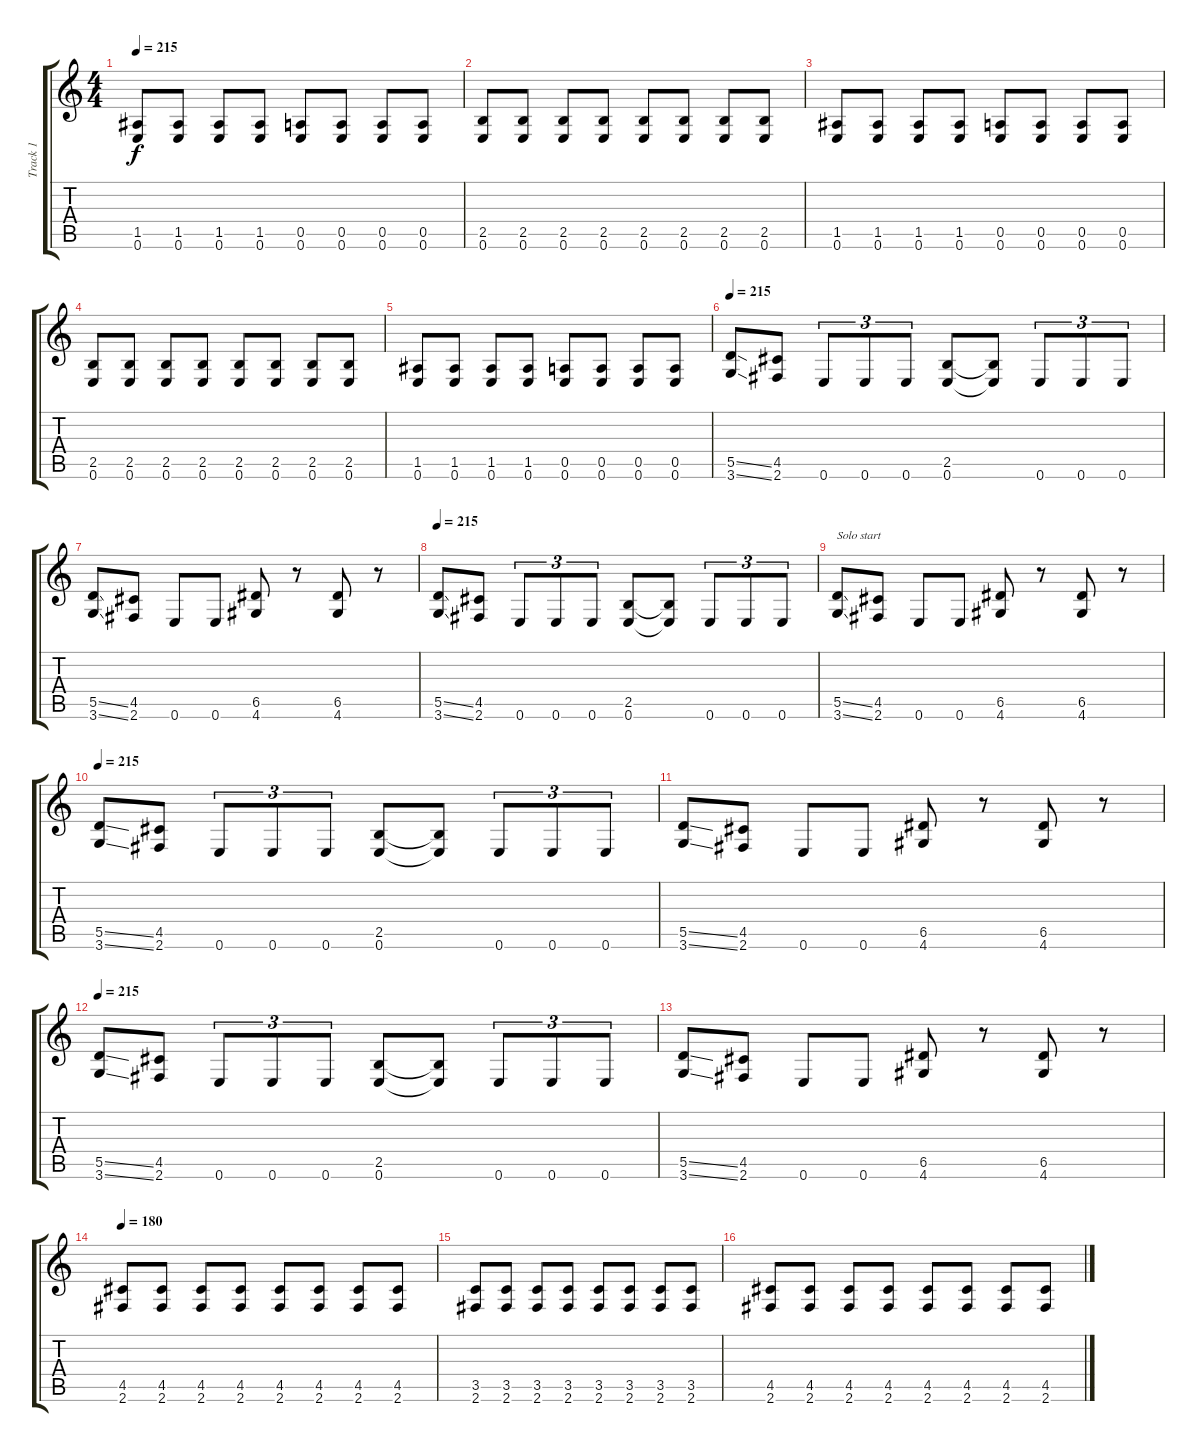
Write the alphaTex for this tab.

\track ("Track 1" "Track 1") {instrument distortionguitar}
\staff {score tabs}
\tuning (E4 B3 G3 D3 A2 E2) {hide}
\ts (4 4)
\tempo 215
\clef g2
\ks c
(1.5 0.6).8{dy f} (1.5 0.6).8 (1.5 0.6).8 (1.5 0.6).8 (0.5 0.6).8 (0.5 0.6).8 (0.5 0.6).8 (0.5 0.6).8 |
(2.5 0.6).8 (2.5 0.6).8 (2.5 0.6).8 (2.5 0.6).8 (2.5 0.6).8 (2.5 0.6).8 (2.5 0.6).8 (2.5 0.6).8 |
(1.5 0.6).8 (1.5 0.6).8 (1.5 0.6).8 (1.5 0.6).8 (0.5 0.6).8 (0.5 0.6).8 (0.5 0.6).8 (0.5 0.6).8 |
(2.5 0.6).8 (2.5 0.6).8 (2.5 0.6).8 (2.5 0.6).8 (2.5 0.6).8 (2.5 0.6).8 (2.5 0.6).8 (2.5 0.6).8 |
(1.5 0.6).8 (1.5 0.6).8 (1.5 0.6).8 (1.5 0.6).8 (0.5 0.6).8 (0.5 0.6).8 (0.5 0.6).8 (0.5 0.6).8 |
\tempo 215
(5.5{ss} 3.6{ss}).8 (4.5 2.6).8 0.6.8{tu (3 2)} 0.6.8{tu (3 2)} 0.6.8{tu (3 2)} (2.5 0.6).8 (2.5{t} 0.6{t}).8 0.6.8{tu (3 2)} 0.6.8{tu (3 2)} 0.6.8{tu (3 2)} |
(5.5{ss} 3.6{ss}).8 (4.5 2.6).8 0.6.8 0.6.8 (6.5 4.6).8 r.8 (6.5 4.6).8 r.8 |
\tempo 215
(5.5{ss} 3.6{ss}).8 (4.5 2.6).8 0.6.8{tu (3 2)} 0.6.8{tu (3 2)} 0.6.8{tu (3 2)} (2.5 0.6).8 (2.5{t} 0.6{t}).8 0.6.8{tu (3 2)} 0.6.8{tu (3 2)} 0.6.8{tu (3 2)} |
(5.5{ss} 3.6{ss}).8{txt "Solo start"} (4.5 2.6).8 0.6.8 0.6.8 (6.5 4.6).8 r.8 (6.5 4.6).8 r.8 |
\tempo 215
(5.5{ss} 3.6{ss}).8 (4.5 2.6).8 0.6.8{tu (3 2)} 0.6.8{tu (3 2)} 0.6.8{tu (3 2)} (2.5 0.6).8 (2.5{t} 0.6{t}).8 0.6.8{tu (3 2)} 0.6.8{tu (3 2)} 0.6.8{tu (3 2)} |
(5.5{ss} 3.6{ss}).8 (4.5 2.6).8 0.6.8 0.6.8 (6.5 4.6).8 r.8 (6.5 4.6).8 r.8 |
\tempo 215
(5.5{ss} 3.6{ss}).8 (4.5 2.6).8 0.6.8{tu (3 2)} 0.6.8{tu (3 2)} 0.6.8{tu (3 2)} (2.5 0.6).8 (2.5{t} 0.6{t}).8 0.6.8{tu (3 2)} 0.6.8{tu (3 2)} 0.6.8{tu (3 2)} |
(5.5{ss} 3.6{ss}).8 (4.5 2.6).8 0.6.8 0.6.8 (6.5 4.6).8 r.8 (6.5 4.6).8 r.8 |
\tempo 180
(4.5 2.6).8 (4.5 2.6).8 (4.5 2.6).8 (4.5 2.6).8 (4.5 2.6).8 (4.5 2.6).8 (4.5 2.6).8 (4.5 2.6).8 |
(3.5 2.6).8 (3.5 2.6).8 (3.5 2.6).8 (3.5 2.6).8 (3.5 2.6).8 (3.5 2.6).8 (3.5 2.6).8 (3.5 2.6).8 |
(4.5 2.6).8 (4.5 2.6).8 (4.5 2.6).8 (4.5 2.6).8 (4.5 2.6).8 (4.5 2.6).8 (4.5 2.6).8 (4.5 2.6).8
